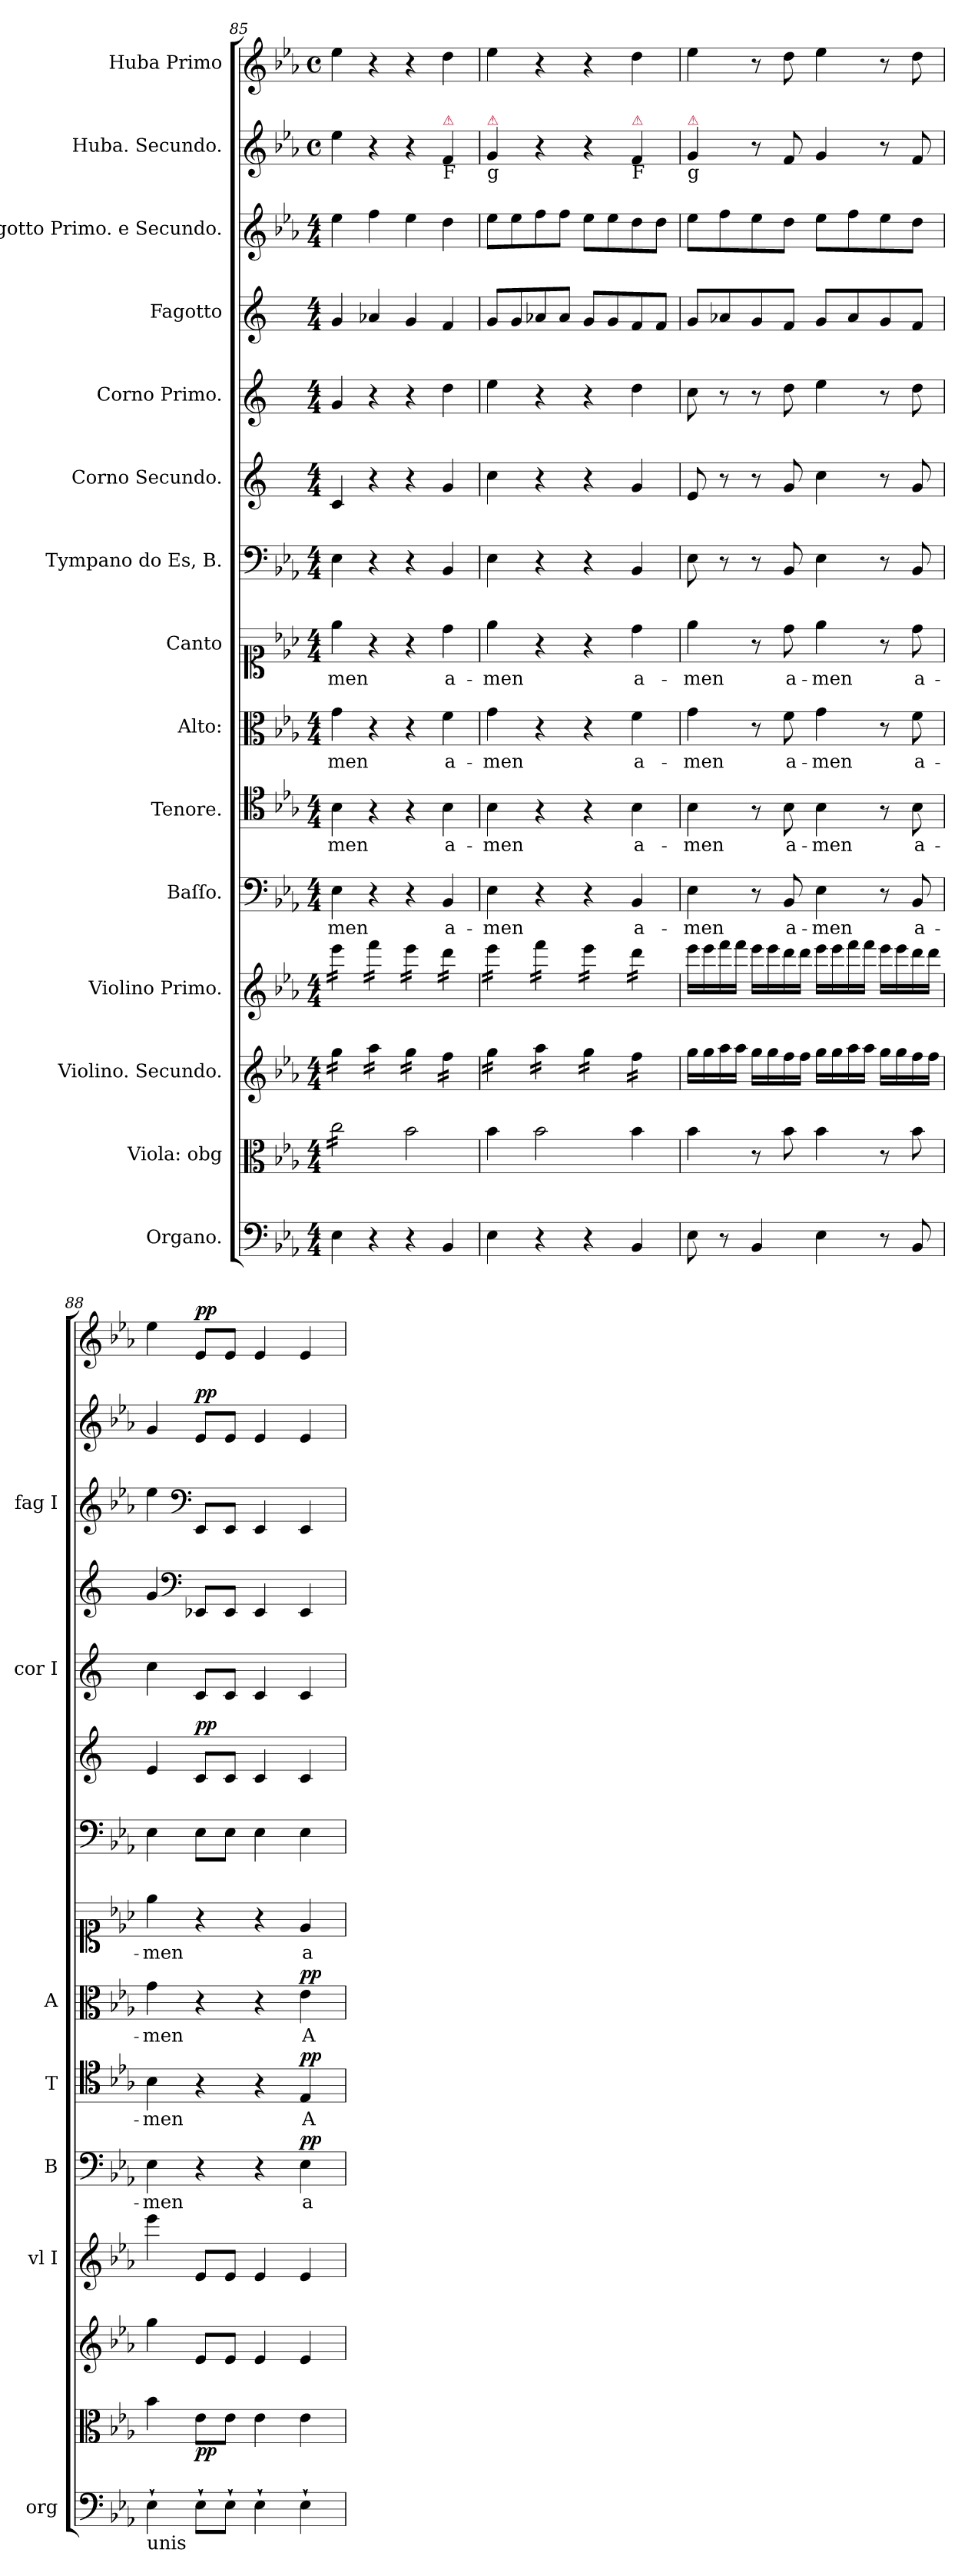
**kern	**dynam	**kern	**dynam	**kern	**dynam	**kern	**dynam	**kern	**text	**dynam	**kern	**text	**dynam	**kern	**text	**dynam	**kern	**text	**dynam	**kern	**kern	**dynam	**kern	**dynam	**kern	**kern	**dynam	**kern	**dynam	**kern	**dynam
*part15	*part15	*part14	*part14	*part13	*part13	*part12	*part12	*part11	*part11	*part11	*part10	*part10	*part10	*part9	*part9	*part9	*part8	*part8	*part8	*part7	*part6	*part6	*part5	*part5	*part4	*part3	*part3	*part2	*part2	*part1	*part1
*staff15	*staff15	*staff14	*staff14	*staff13	*staff13	*staff12	*staff12	*staff11	*staff11	*staff11	*staff10	*staff10	*staff10	*staff9	*staff9	*staff9	*staff8	*staff8	*staff8	*staff7	*staff6	*staff6	*staff5	*staff5	*staff4	*staff3	*staff3	*staff2	*staff2	*staff1	*staff1
*I"Organo.	*	*I"Viola: obg	*	*I"Violino. Secundo.	*	*I"Violino Primo.	*	*I"Baſſo.	*	*	*I"Tenore.	*	*	*I"Alto:	*	*	*I"Canto	*	*	*I"Tympano do Es, B.	*I"Corno Secundo.	*	*I"Corno Primo.	*	*I"Fagotto	*I"Fagotto Primo. e Secundo.	*	*I"Huba. Secundo.	*	*I"Huba Primo	*
*I'org	*	*	*	*	*	*I'vl I	*	*I'B	*	*	*I'T	*	*	*I'A	*	*	*	*	*	*	*	*	*I'cor I	*	*	*I'fag I	*	*	*	*	*
*clefF4	*	*clefC3	*	*clefG2	*	*clefG2	*	*clefF4	*	*	*clefC4	*	*	*clefC3	*	*	*clefC1	*	*	*clefF4	*clefG2	*	*clefG2	*	*clefG2	*clefG2	*	*clefG2	*	*clefG2	*
*	*	*	*	*	*	*	*	*	*	*	*	*	*	*	*	*	*	*	*	*	*ITrd-2c-3	*	*ITrd-2c-3	*	*	*	*	*	*	*	*
*k[b-e-a-]	*	*k[b-e-a-]	*	*k[b-e-a-]	*	*k[b-e-a-]	*	*k[b-e-a-]	*	*	*k[b-e-a-]	*	*	*k[b-e-a-]	*	*	*k[b-e-a-]	*	*	*k[b-e-a-]	*k[b-e-a-]	*	*k[b-e-a-]	*	*	*k[b-e-a-]	*	*k[b-e-a-]	*	*k[b-e-a-]	*
*E-:	*	*E-:	*	*E-:	*	*E-:	*	*E-:	*	*	*E-:	*	*	*E-:	*	*	*E-:	*	*	*E-:	*E-:	*	*E-:	*	*	*E-:	*	*E-:	*	*E-:	*
*M4/4	*	*M4/4	*	*M4/4	*	*M4/4	*	*M4/4	*	*	*M4/4	*	*	*M4/4	*	*	*M4/4	*	*	*M4/4	*M4/4	*	*M4/4	*	*M4/4	*M4/4	*	*M4/4	*	*M4/4	*
*	*	*	*	*	*	*	*	*	*	*	*	*	*	*	*	*	*	*	*	*	*	*	*	*	*	*	*	*met(c)	*	*met(c)	*
=85	=85	=85	=85	=85	=85	=85	=85	=85	=85	=85	=85	=85	=85	=85	=85	=85	=85	=85	=85	=85	=85	=85	=85	=85	=85	=85	=85	=85	=85	=85	=85
!	!	!	!	!	!	!	!	!	!LO:LY:i	!	!	!	!	!	!	!	!	!LO:LY:i	!	!	!	!	!	!	!	!	!	!	!	!	!
*	*	*tremolo	*	*	*	*	*	*	*	*	*	*	*	*	*	*	*	*	*	*	*	*	*	*	*	*	*	*	*	*	*
*	*	*	*	*tremolo	*	*	*	*	*	*	*	*	*	*	*	*	*	*	*	*	*	*	*	*	*	*	*	*	*	*	*
*	*	*	*	*	*	*tremolo	*	*	*	*	*	*	*	*	*	*	*	*	*	*	*	*	*	*	*	*	*	*	*	*	*
4E-\	.	16cc\LL	.	16gg\LL	.	16eee-\LL	.	4E-\	-men	.	4B-\	-men	.	4g\	-men	.	4ee-\	-men	.	4E-\	4e-/	.	4b-/	.	4g/	4ee-\	.	4ee-\	.	4ee-\	.
.	.	16cc\	.	16gg\	.	16eee-\	.	.	.	.	.	.	.	.	.	.	.	.	.	.	.	.	.	.	.	.	.	.	.	.	.
.	.	16cc\	.	16gg\	.	16eee-\	.	.	.	.	.	.	.	.	.	.	.	.	.	.	.	.	.	.	.	.	.	.	.	.	.
.	.	16cc\	.	16gg\JJ	.	16eee-\JJ	.	.	.	.	.	.	.	.	.	.	.	.	.	.	.	.	.	.	.	.	.	.	.	.	.
4r	.	16cc\	.	16aa-\LL	.	16fff\LL	.	4r	.	.	4r	.	.	4r	.	.	4r	.	.	4r	4r	.	4r	.	4a-/	4ff\	.	4r	.	4r	.
.	.	16cc\	.	16aa-\	.	16fff\	.	.	.	.	.	.	.	.	.	.	.	.	.	.	.	.	.	.	.	.	.	.	.	.	.
.	.	16cc\	.	16aa-\	.	16fff\	.	.	.	.	.	.	.	.	.	.	.	.	.	.	.	.	.	.	.	.	.	.	.	.	.
.	.	16cc\JJ	.	16aa-\JJ	.	16fff\JJ	.	.	.	.	.	.	.	.	.	.	.	.	.	.	.	.	.	.	.	.	.	.	.	.	.
*	*	*Xtremolo	*	*	*	*	*	*	*	*	*	*	*	*	*	*	*	*	*	*	*	*	*	*	*	*	*	*	*	*	*
4r	.	2b-\	.	16gg\LL	.	16eee-\LL	.	4r	.	.	4r	.	.	4r	.	.	4r	.	.	4r	4r	.	4r	.	4g/	4ee-\	.	4r	.	4r	.
.	.	.	.	16gg\	.	16eee-\	.	.	.	.	.	.	.	.	.	.	.	.	.	.	.	.	.	.	.	.	.	.	.	.	.
.	.	.	.	16gg\	.	16eee-\	.	.	.	.	.	.	.	.	.	.	.	.	.	.	.	.	.	.	.	.	.	.	.	.	.
.	.	.	.	16gg\JJ	.	16eee-\JJ	.	.	.	.	.	.	.	.	.	.	.	.	.	.	.	.	.	.	.	.	.	.	.	.	.
!	!	!	!	!	!	!	!	!	!	!	!	!	!	!	!	!	!	!	!	!	!	!	!	!	!	!	!	!LO:TX:a:color=crimson:t=⚠	!	!	!
!	!	!	!	!	!	!	!	!	!	!	!	!	!	!	!	!	!	!	!	!	!	!	!	!	!	!	!	!LO:TX:b:t=F	!	!	!
!	!	!	!	!	!	!	!	!	!LO:LY:i	!	!	!LO:LY:i	!	!	!LO:LY:i	!	!	!LO:LY:i	!	!	!	!	!	!	!	!	!	!	!	!	!
4BB-/	.	.	.	16ff\LL	.	16ddd\LL	.	4BB-/	a-	.	4B-\	a-	.	4f\	a-	.	4dd\	a-	.	4BB-/	4b-/	.	4ff\	.	4f/	4dd\	.	4f/	.	4dd\	.
.	.	.	.	16ff\	.	16ddd\	.	.	.	.	.	.	.	.	.	.	.	.	.	.	.	.	.	.	.	.	.	.	.	.	.
.	.	.	.	16ff\	.	16ddd\	.	.	.	.	.	.	.	.	.	.	.	.	.	.	.	.	.	.	.	.	.	.	.	.	.
.	.	.	.	16ff\JJ	.	16ddd\JJ	.	.	.	.	.	.	.	.	.	.	.	.	.	.	.	.	.	.	.	.	.	.	.	.	.
=86	=86	=86	=86	=86	=86	=86	=86	=86	=86	=86	=86	=86	=86	=86	=86	=86	=86	=86	=86	=86	=86	=86	=86	=86	=86	=86	=86	=86	=86	=86	=86
!	!	!	!	!	!	!	!	!	!	!	!	!	!	!	!	!	!	!	!	!	!	!	!	!	!	!	!	!LO:TX:a:color=crimson:t=⚠	!	!	!
!	!	!	!	!	!	!	!	!	!	!	!	!	!	!	!	!	!	!	!	!	!	!	!	!	!	!	!	!LO:TX:b:t=g	!	!	!
!	!	!	!	!	!	!	!	!	!LO:LY:i	!	!	!LO:LY:i	!	!	!LO:LY:i	!	!	!LO:LY:i	!	!	!	!	!	!	!	!	!	!	!	!	!
4E-\	.	4b-\	.	16gg\LL	.	16eee-\LL	.	4E-\	-men	.	4B-\	-men	.	4g\	-men	.	4ee-\	-men	.	4E-\	4ee-\	.	4gg\	.	8g/L	8ee-\L	.	4g/	.	4ee-\	.
.	.	.	.	16gg\	.	16eee-\	.	.	.	.	.	.	.	.	.	.	.	.	.	.	.	.	.	.	.	.	.	.	.	.	.
.	.	.	.	16gg\	.	16eee-\	.	.	.	.	.	.	.	.	.	.	.	.	.	.	.	.	.	.	8g/	8ee-\	.	.	.	.	.
.	.	.	.	16gg\JJ	.	16eee-\JJ	.	.	.	.	.	.	.	.	.	.	.	.	.	.	.	.	.	.	.	.	.	.	.	.	.
4r	.	2b-\	.	16aa-\LL	.	16fff\LL	.	4r	.	.	4r	.	.	4r	.	.	4r	.	.	4r	4r	.	4r	.	8a-/	8ff\	.	4r	.	4r	.
.	.	.	.	16aa-\	.	16fff\	.	.	.	.	.	.	.	.	.	.	.	.	.	.	.	.	.	.	.	.	.	.	.	.	.
.	.	.	.	16aa-\	.	16fff\	.	.	.	.	.	.	.	.	.	.	.	.	.	.	.	.	.	.	8a-/J	8ff\J	.	.	.	.	.
.	.	.	.	16aa-\JJ	.	16fff\JJ	.	.	.	.	.	.	.	.	.	.	.	.	.	.	.	.	.	.	.	.	.	.	.	.	.
4r	.	.	.	16gg\LL	.	16eee-\LL	.	4r	.	.	4r	.	.	4r	.	.	4r	.	.	4r	4r	.	4r	.	8g/L	8ee-\L	.	4r	.	4r	.
.	.	.	.	16gg\	.	16eee-\	.	.	.	.	.	.	.	.	.	.	.	.	.	.	.	.	.	.	.	.	.	.	.	.	.
.	.	.	.	16gg\	.	16eee-\	.	.	.	.	.	.	.	.	.	.	.	.	.	.	.	.	.	.	8g/	8ee-\	.	.	.	.	.
.	.	.	.	16gg\JJ	.	16eee-\JJ	.	.	.	.	.	.	.	.	.	.	.	.	.	.	.	.	.	.	.	.	.	.	.	.	.
!	!	!	!	!	!	!	!	!	!	!	!	!	!	!	!	!	!	!	!	!	!	!	!	!	!	!	!	!LO:TX:a:color=crimson:t=⚠	!	!	!
!	!	!	!	!	!	!	!	!	!	!	!	!	!	!	!	!	!	!	!	!	!	!	!	!	!	!	!	!LO:TX:b:t=F	!	!	!
!	!	!	!	!	!	!	!	!	!LO:LY:i	!	!	!LO:LY:i	!	!	!LO:LY:i	!	!	!LO:LY:i	!	!	!	!	!	!	!	!	!	!	!	!	!
4BB-/	.	4b-\	.	16ff\LL	.	16ddd\LL	.	4BB-/	a-	.	4B-\	a-	.	4f\	a-	.	4dd\	a-	.	4BB-/	4b-/	.	4ff\	.	8f/	8dd\	.	4f/	.	4dd\	.
.	.	.	.	16ff\	.	16ddd\	.	.	.	.	.	.	.	.	.	.	.	.	.	.	.	.	.	.	.	.	.	.	.	.	.
.	.	.	.	16ff\	.	16ddd\	.	.	.	.	.	.	.	.	.	.	.	.	.	.	.	.	.	.	8f/J	8dd\J	.	.	.	.	.
.	.	.	.	16ff\JJ	.	16ddd\JJ	.	.	.	.	.	.	.	.	.	.	.	.	.	.	.	.	.	.	.	.	.	.	.	.	.
*	*	*	*	*	*	*Xtremolo	*	*	*	*	*	*	*	*	*	*	*	*	*	*	*	*	*	*	*	*	*	*	*	*	*
*	*	*	*	*Xtremolo	*	*	*	*	*	*	*	*	*	*	*	*	*	*	*	*	*	*	*	*	*	*	*	*	*	*	*
=87	=87	=87	=87	=87	=87	=87	=87	=87	=87	=87	=87	=87	=87	=87	=87	=87	=87	=87	=87	=87	=87	=87	=87	=87	=87	=87	=87	=87	=87	=87	=87
!	!	!	!	!	!	!	!	!	!	!	!	!	!	!	!	!	!	!	!	!	!	!	!	!	!	!	!	!LO:TX:a:color=crimson:t=⚠	!	!	!
!	!	!	!	!	!	!	!	!	!	!	!	!	!	!	!	!	!	!	!	!	!	!	!	!	!	!	!	!LO:TX:b:t=g	!	!	!
!	!	!	!	!	!	!	!	!	!LO:LY:i	!	!	!LO:LY:i	!	!	!LO:LY:i	!	!	!LO:LY:i	!	!	!	!	!	!	!	!	!	!	!	!	!
8E-\	.	4b-\	.	16gg\LL	.	16eee-\LL	.	4E-\	-men	.	4B-\	-men	.	4g\	-men	.	4ee-\	-men	.	8E-\	8g/	.	8ee-\	.	8g/L	8ee-\L	.	4g/	.	4ee-\	.
.	.	.	.	16gg\	.	16eee-\	.	.	.	.	.	.	.	.	.	.	.	.	.	.	.	.	.	.	.	.	.	.	.	.	.
8r	.	.	.	16aa-\	.	16fff\	.	.	.	.	.	.	.	.	.	.	.	.	.	8r	8r	.	8r	.	8a-/	8ff\	.	.	.	.	.
.	.	.	.	16aa-\JJ	.	16fff\JJ	.	.	.	.	.	.	.	.	.	.	.	.	.	.	.	.	.	.	.	.	.	.	.	.	.
4BB-/	.	8r	.	16gg\LL	.	16eee-\LL	.	8r	.	.	8r	.	.	8r	.	.	8r	.	.	8r	8r	.	8r	.	8g/	8ee-\	.	8r	.	8r	.
.	.	.	.	16gg\	.	16eee-\	.	.	.	.	.	.	.	.	.	.	.	.	.	.	.	.	.	.	.	.	.	.	.	.	.
!	!	!	!	!	!	!	!	!	!LO:LY:i	!	!	!LO:LY:i	!	!	!LO:LY:i	!	!	!LO:LY:i	!	!	!	!	!	!	!	!	!	!	!	!	!
.	.	8b-\	.	16ff\	.	16ddd\	.	8BB-/	a-	.	8B-\	a-	.	8f\	a-	.	8dd\	a-	.	8BB-/	8b-/	.	8ff\	.	8f/J	8dd\J	.	8f/	.	8dd\	.
.	.	.	.	16ff\JJ	.	16ddd\JJ	.	.	.	.	.	.	.	.	.	.	.	.	.	.	.	.	.	.	.	.	.	.	.	.	.
!	!	!	!	!	!	!	!	!	!LO:LY:i	!	!	!LO:LY:i	!	!	!LO:LY:i	!	!	!LO:LY:i	!	!	!	!	!	!	!	!	!	!	!	!	!
4E-\	.	4b-\	.	16gg\LL	.	16eee-\LL	.	4E-\	-men	.	4B-\	-men	.	4g\	-men	.	4ee-\	-men	.	4E-\	4ee-\	.	4gg\	.	8g/L	8ee-\L	.	4g/	.	4ee-\	.
.	.	.	.	16gg\	.	16eee-\	.	.	.	.	.	.	.	.	.	.	.	.	.	.	.	.	.	.	.	.	.	.	.	.	.
.	.	.	.	16aa-\	.	16fff\	.	.	.	.	.	.	.	.	.	.	.	.	.	.	.	.	.	.	8a-/	8ff\	.	.	.	.	.
.	.	.	.	16aa-\JJ	.	16fff\JJ	.	.	.	.	.	.	.	.	.	.	.	.	.	.	.	.	.	.	.	.	.	.	.	.	.
8r	.	8r	.	16gg\LL	.	16eee-\LL	.	8r	.	.	8r	.	.	8r	.	.	8r	.	.	8r	8r	.	8r	.	8g/	8ee-\	.	8r	.	8r	.
.	.	.	.	16gg\	.	16eee-\	.	.	.	.	.	.	.	.	.	.	.	.	.	.	.	.	.	.	.	.	.	.	.	.	.
!	!	!	!	!	!	!	!	!	!LO:LY:i	!	!	!	!	!	!	!	!	!LO:LY:i	!	!	!	!	!	!	!	!	!	!	!	!	!
8BB-/	.	8b-\	.	16ff\	.	16ddd\	.	8BB-/	a-	.	8B-\	a-	.	8f\	a-	.	8dd\	a-	.	8BB-/	8b-/	.	8ff\	.	8f/J	8dd\J	.	8f/	.	8dd\	.
.	.	.	.	16ff\JJ	.	16ddd\JJ	.	.	.	.	.	.	.	.	.	.	.	.	.	.	.	.	.	.	.	.	.	.	.	.	.
=88	=88	=88	=88	=88	=88	=88	=88	=88	=88	=88	=88	=88	=88	=88	=88	=88	=88	=88	=88	=88	=88	=88	=88	=88	=88	=88	=88	=88	=88	=88	=88
!LO:TX:b:t=unis	!	!	!	!	!	!	!	!	!	!	!	!	!	!	!	!	!	!	!	!	!	!	!	!	!	!	!	!	!	!	!
!	!	!	!	!	!	!	!	!	!LO:LY:i	!	!	!	!	!	!	!	!	!LO:LY:i	!	!	!	!	!	!	!	!	!	!	!	!	!
4E-`\	.	4b-\	.	4gg\	.	4eee-\	.	4E-\	-men	.	4B-\	-men	.	4g\	-men	.	4ee-\	-men	.	4E-\	4g/	.	4ee-\	.	4g/	4ee-\	.	4g/	.	4ee-\	.
*	*	*	*	*	*	*	*	*	*	*	*	*	*	*	*	*	*	*	*	*	*	*	*	*	*clefF4	*clefF4	*	*	*	*	*
!	!LO:DY:a	!	!	!	!LO:DY:b	!	!LO:DY:a	!	!	!	!	!	!	!	!	!	!	!	!	!	!	!LO:DY:a	!	!LO:DY:a	!	!	!	!	!LO:DY:a	!	!LO:DY:a
8E-`\L	pia	8e-\L	pp	8e-/L	piano	8e-/L	piano	4r	.	.	4r	.	.	4r	.	.	4r	.	.	8E-\L	8e-/L	pp	8e-/L	ppianiſs	8EE-/L	8EE-/L	ppianiſs	8e-/L	pp	8e-/L	pp
8E-`\J	.	8e-\J	.	8e-/J	.	8e-/J	.	.	.	.	.	.	.	.	.	.	.	.	.	8E-\J	8e-/J	.	8e-/J	.	8EE-/J	8EE-/J	.	8e-/J	.	8e-/J	.
4E-`\	.	4e-\	.	4e-/	.	4e-/	.	4r	.	.	4r	.	.	4r	.	.	4r	.	.	4E-\	4e-/	.	4e-/	.	4EE-/	4EE-/	.	4e-/	.	4e-/	.
!	!	!	!	!	!	!	!	!	!	!LO:DY:a	!	!	!LO:DY:a	!	!	!LO:DY:a	!	!	!LO:DY:a	!	!	!	!	!	!	!	!	!	!	!	!
4E-`\	.	4e-\	.	4e-/	.	4e-/	.	4E-\	a-	pp	4E-/	A-	pp	4e-\	A-	pp	4e-/	a-	pia	4E-\	4e-/	.	4e-/	.	4EE-/	4EE-/	.	4e-/	.	4e-/	.
=	=	=	=	=	=	=	=	=	=	=	=	=	=	=	=	=	=	=	=	=	=	=	=	=	=	=	=	=	=	=	=
*-	*-	*-	*-	*-	*-	*-	*-	*-	*-	*-	*-	*-	*-	*-	*-	*-	*-	*-	*-	*-	*-	*-	*-	*-	*-	*-	*-	*-	*-	*-	*-
